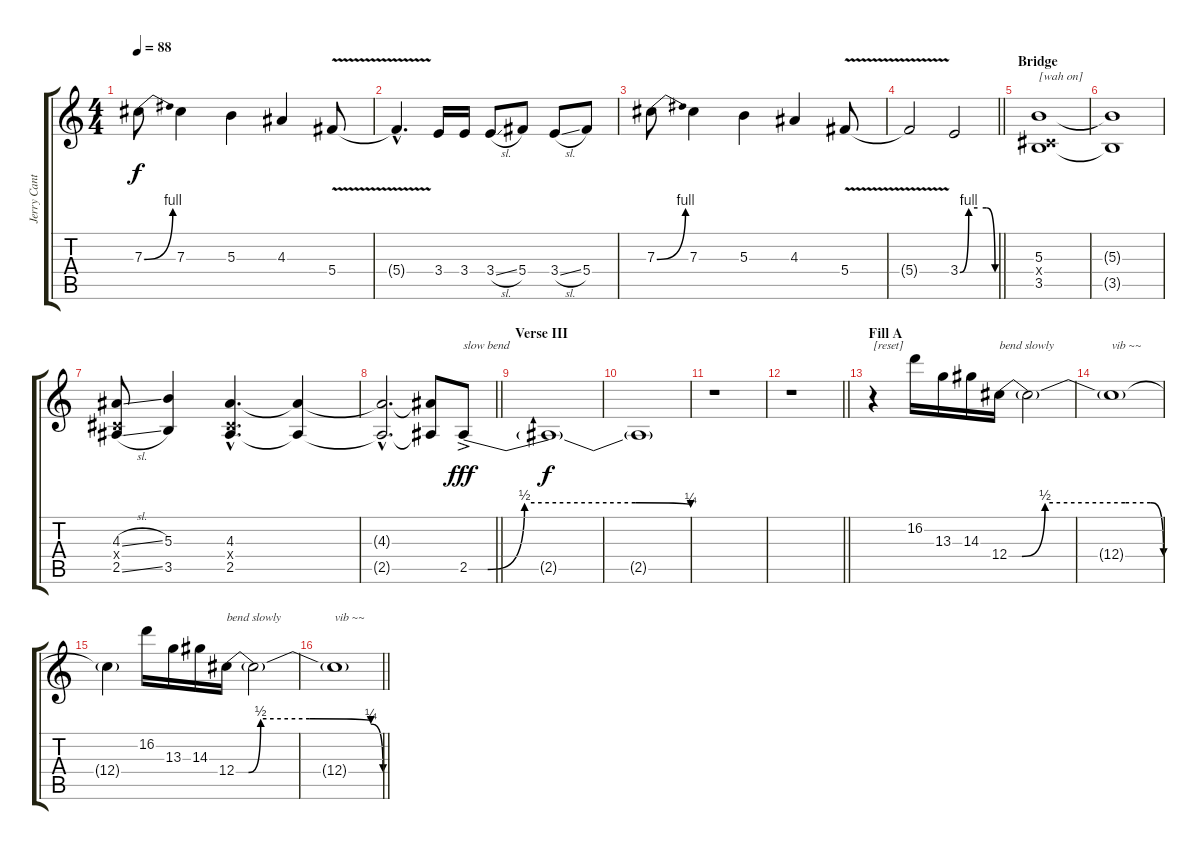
\track ("Jerry Cantrell II" "Jerry Cant") {instrument distortionguitar}
\staff {score tabs}
\tuning (Eb4 Bb3 Gb3 Db3 Ab2 Db2) {hide}
\ts (4 4)
\tempo 88
\clef g2
\ks c
7.3{be (bend 0 0 60 4)}.8{dy f} 7.3.4 5.3.4 4.3.4 5.4{v}.8 |
5.4{hac t}.4{d} 3.4.16 3.4.16 3.4{sl}.8 5.4.8 3.4{sl}.8 5.4.8 |
7.3{be (bend 0 0 60 4)}.8 7.3.4 5.3.4 4.3.4 5.4{v}.8 |
\barLineRight lightlight
5.4{t}.2 3.4{be (custom 0 0 15 4 30 4 45 4 60 0)}.2 |
\section ("" "Bridge")
(5.3 0.4{x} 3.5).1{txt "[wah on]"} |
(5.3{t} 3.5{t}).1 |
(4.3{sl} 0.4{x} 2.5{sl}).8 (5.3 3.5).4 (4.3{hac} 0.4{hac x} 2.5{hac}).4{d} (4.3{t} 2.5{t}).4 |
\barLineRight lightlight
(4.3{hac t} 2.5{hac t}).2{d} (4.3{t} 2.5{t}).8 2.5{be (custom 0 0 5 0 15 2 45 2 60 1) ac}.8{txt "slow bend" dy fff} |
\section ("" "Verse III")
2.5{t}.1{dy f} |
2.5{t}.1 |
r.1 |
\barLineRight lightlight
r.1 |
\section ("" "Fill A")
r.4{txt "[reset]" volume 14} 16.2.16 13.3.16 14.3.16 12.4{be (custom 0 0 5 0 14 2 45 2 55 2 60 0)}.16{txt "bend slowly"} 12.4{t}.2 |
12.4{t}.1{txt "vib ~~"} |
12.4{t}.4 16.2.16 13.3.16 14.3.16 12.4{be (custom 0 0 5 0 10 2 30 2 55 1 60 0)}.16{txt "bend slowly"} 12.4{t}.2 |
\barLineRight lightlight
12.4{t}.1{txt "vib ~~"}
